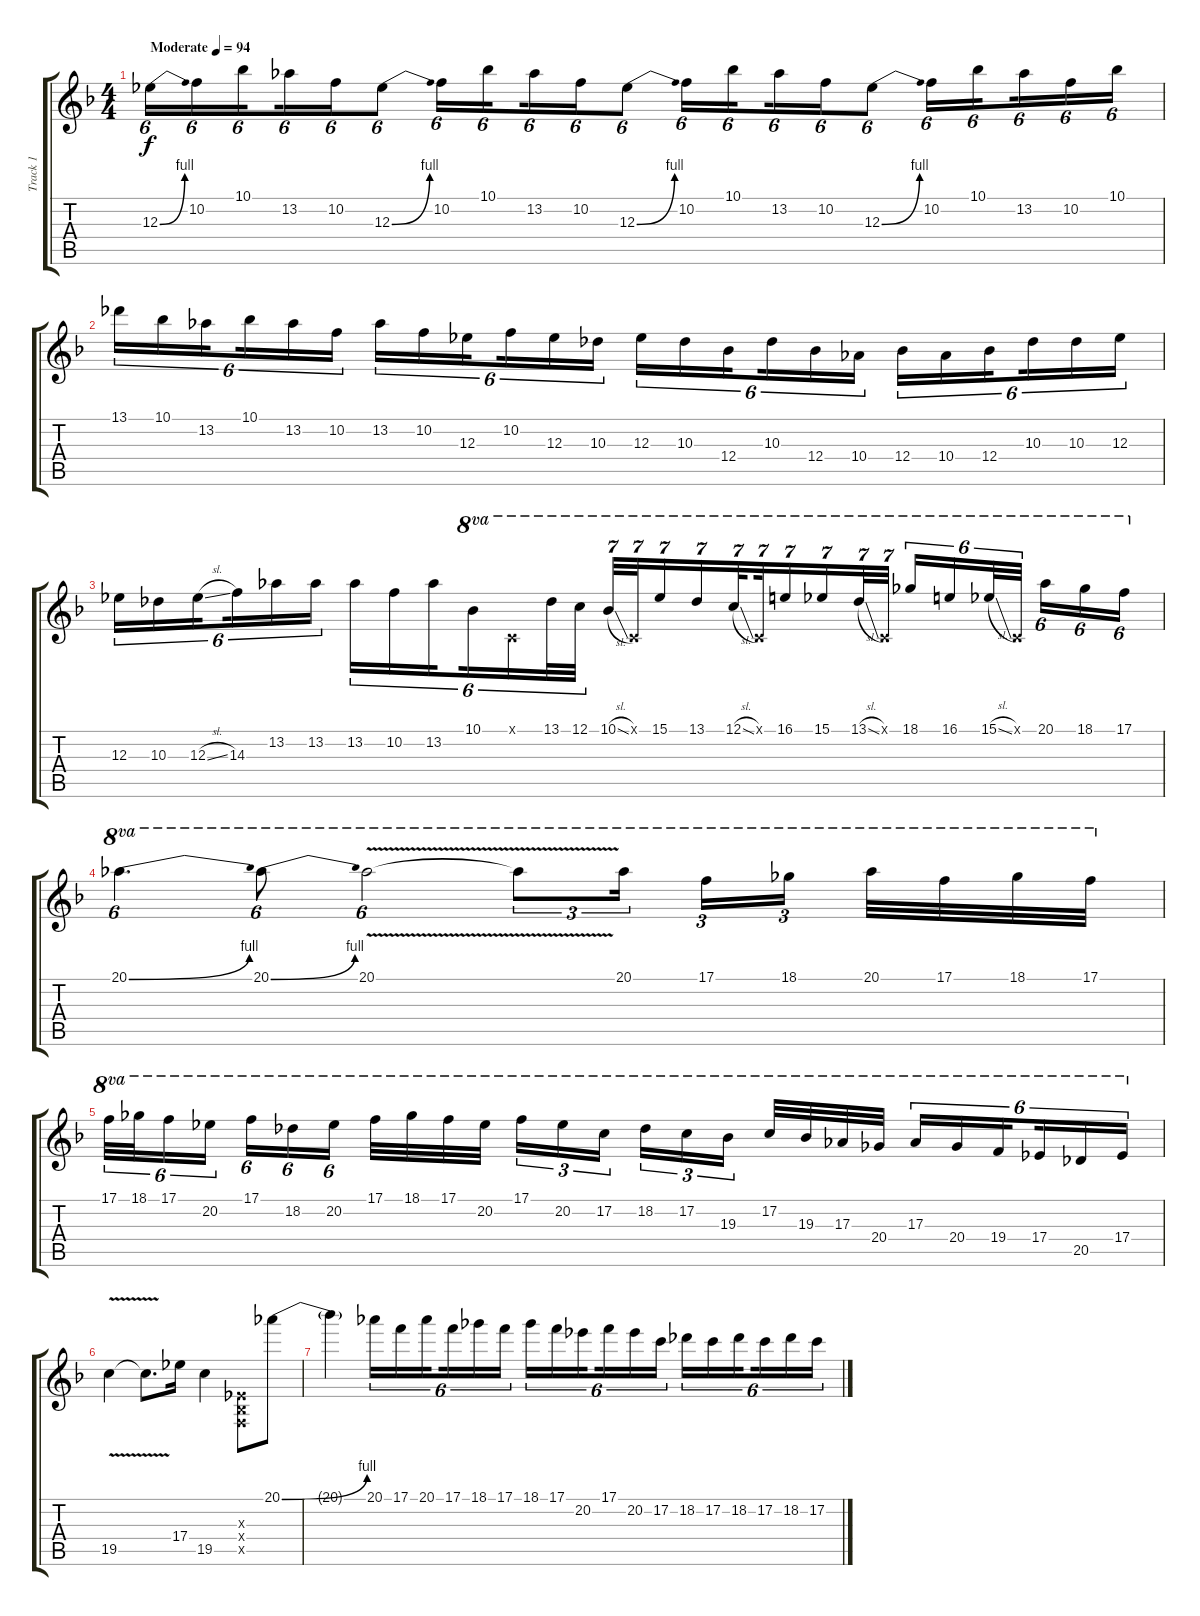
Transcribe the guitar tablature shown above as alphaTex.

\track ("Track 1" "Track 1") {instrument overdrivenguitar}
\staff {score tabs}
\tuning (C4 G3 Eb3 Bb2 F2 C2) {hide}
\ts (4 4)
\tempo (94 "Moderate")
\clef g2
\ks f
12.3{be (bend 0 0 60 4)}.16{tu (6 4) dy f instrument overdrivenguitar} 10.2.16{tu (6 4)} 10.1.16{tu (6 4) beam splitsecondary} 13.2.16{tu (6 4)} 10.2.16{tu (6 4)} 12.3{be (bend 0 0 60 4)}.8{tu (6 4)} 10.2.16{tu (6 4)} 10.1.16{tu (6 4) beam splitsecondary} 13.2.16{tu (6 4)} 10.2.16{tu (6 4)} 12.3{be (bend 0 0 60 4)}.8{tu (6 4)} 10.2.16{tu (6 4)} 10.1.16{tu (6 4) beam splitsecondary} 13.2.16{tu (6 4)} 10.2.16{tu (6 4)} 12.3{be (bend 0 0 60 4)}.8{tu (6 4)} 10.2.16{tu (6 4)} 10.1.16{tu (6 4) beam splitsecondary} 13.2.16{tu (6 4)} 10.2.16{tu (6 4)} 10.1.16{tu (6 4)} |
13.1.16{tu (6 4)} 10.1.16{tu (6 4)} 13.2.16{tu (6 4) beam splitsecondary} 10.1.16{tu (6 4)} 13.2.16{tu (6 4)} 10.2.16{tu (6 4)} 13.2.16{tu (6 4)} 10.2.16{tu (6 4)} 12.3.16{tu (6 4) beam splitsecondary} 10.2.16{tu (6 4)} 12.3.16{tu (6 4)} 10.3.16{tu (6 4)} 12.3.16{tu (6 4)} 10.3.16{tu (6 4)} 12.4.16{tu (6 4) beam splitsecondary} 10.3.16{tu (6 4)} 12.4.16{tu (6 4)} 10.4.16{tu (6 4)} 12.4.16{tu (6 4)} 10.4.16{tu (6 4)} 12.4.16{tu (6 4) beam splitsecondary} 10.3.16{tu (6 4)} 10.3.16{tu (6 4)} 12.3.16{tu (6 4)} |
12.3.16{tu (6 4)} 10.3.16{tu (6 4)} 12.3{sl}.16{tu (6 4) beam splitsecondary} 14.3.16{tu (6 4)} 13.2.16{tu (6 4)} 13.2.16{tu (6 4)} 13.2.16{tu (6 4)} 10.2.16{tu (6 4)} 13.2.16{tu (6 4) beam splitsecondary} 10.1.16{tu (6 4) ot 8va} 0.1{x}.16{tu (6 4) ot 8va} 13.1.32{tu (6 4) ot 8va} 12.1.32{tu (6 4) ot 8va} 10.1{sl}.32{tu (7 4) ot 8va} 0.1{x}.32{tu (7 4) ot 8va} 15.1.16{tu (7 4) ot 8va} 13.1.16{tu (7 4) ot 8va} 12.1{sl}.32{tu (7 4) ot 8va beam splitsecondary} 0.1{x}.32{tu (7 4) ot 8va} 16.1.16{tu (7 4) ot 8va} 15.1.16{tu (7 4) ot 8va} 13.1{sl}.32{tu (7 4) ot 8va} 0.1{x}.32{tu (7 4) ot 8va} 18.1.16{tu (6 4) ot 8va} 16.1.16{tu (6 4) ot 8va} 15.1{sl}.32{tu (6 4) ot 8va} 0.1{x}.32{tu (6 4) ot 8va beam splitsecondary} 20.1.16{tu (6 4) ot 8va} 18.1.16{tu (6 4) ot 8va} 17.1.16{tu (6 4) ot 8va} |
20.1{be (bend 0 0 60 4)}.4{d tu (6 4) ot 8va} 20.1{be (bend 0 0 60 4)}.8{tu (6 4) ot 8va} 20.1{v}.2{tu (6 4) ot 8va} 20.1{t}.8{tu (3 2) ot 8va} 20.1.16{tu (3 2) ot 8va} 17.1.16{tu (3 2) ot 8va} 18.1.16{tu (3 2) ot 8va beam splitsecondary} 20.1.32{ot 8va} 17.1.32{ot 8va} 18.1.32{ot 8va} 17.1.32{ot 8va} |
17.1.32{tu (6 4) ot 8va} 18.1.32{tu (6 4) ot 8va} 17.1.16{tu (6 4) ot 8va} 20.2.16{tu (6 4) ot 8va beam splitsecondary} 17.1.16{tu (6 4) ot 8va} 18.2.16{tu (6 4) ot 8va} 20.2.16{tu (6 4) ot 8va} 17.1.32{ot 8va} 18.1.32{ot 8va} 17.1.32{ot 8va} 20.2.32{ot 8va beam splitsecondary} 17.1.16{tu (3 2) ot 8va} 20.2.16{tu (3 2) ot 8va} 17.2.16{tu (3 2) ot 8va} 18.2.16{tu (3 2) ot 8va} 17.2.16{tu (3 2) ot 8va} 19.3.16{tu (3 2) ot 8va beam splitsecondary} 17.2.32{ot 8va} 19.3.32{ot 8va} 17.3.32{ot 8va} 20.4.32{ot 8va} 17.3.16{tu (6 4) ot 8va} 20.4.16{tu (6 4) ot 8va} 19.4.16{tu (6 4) ot 8va beam splitsecondary} 17.4.16{tu (6 4) ot 8va} 20.5.16{tu (6 4) ot 8va} 17.4.16{tu (6 4) ot 8va} |
19.5{v}.4 19.5{t}.8{d} 17.4.16 19.5.4 (0.3{x} 0.4{x} 0.5{x}).8 20.1{be (bend 0 0 60 4)}.8 |
20.1{t}.4 20.1.16{tu (6 4)} 17.1.16{tu (6 4)} 20.1.16{tu (6 4) beam splitsecondary} 17.1.16{tu (6 4)} 18.1.16{tu (6 4)} 17.1.16{tu (6 4)} 18.1.16{tu (6 4)} 17.1.16{tu (6 4)} 20.2.16{tu (6 4) beam splitsecondary} 17.1.16{tu (6 4)} 20.2.16{tu (6 4)} 17.2.16{tu (6 4)} 18.2.16{tu (6 4)} 17.2.16{tu (6 4)} 18.2.16{tu (6 4) beam splitsecondary} 17.2.16{tu (6 4)} 18.2.16{tu (6 4)} 17.2.16{tu (6 4)}
